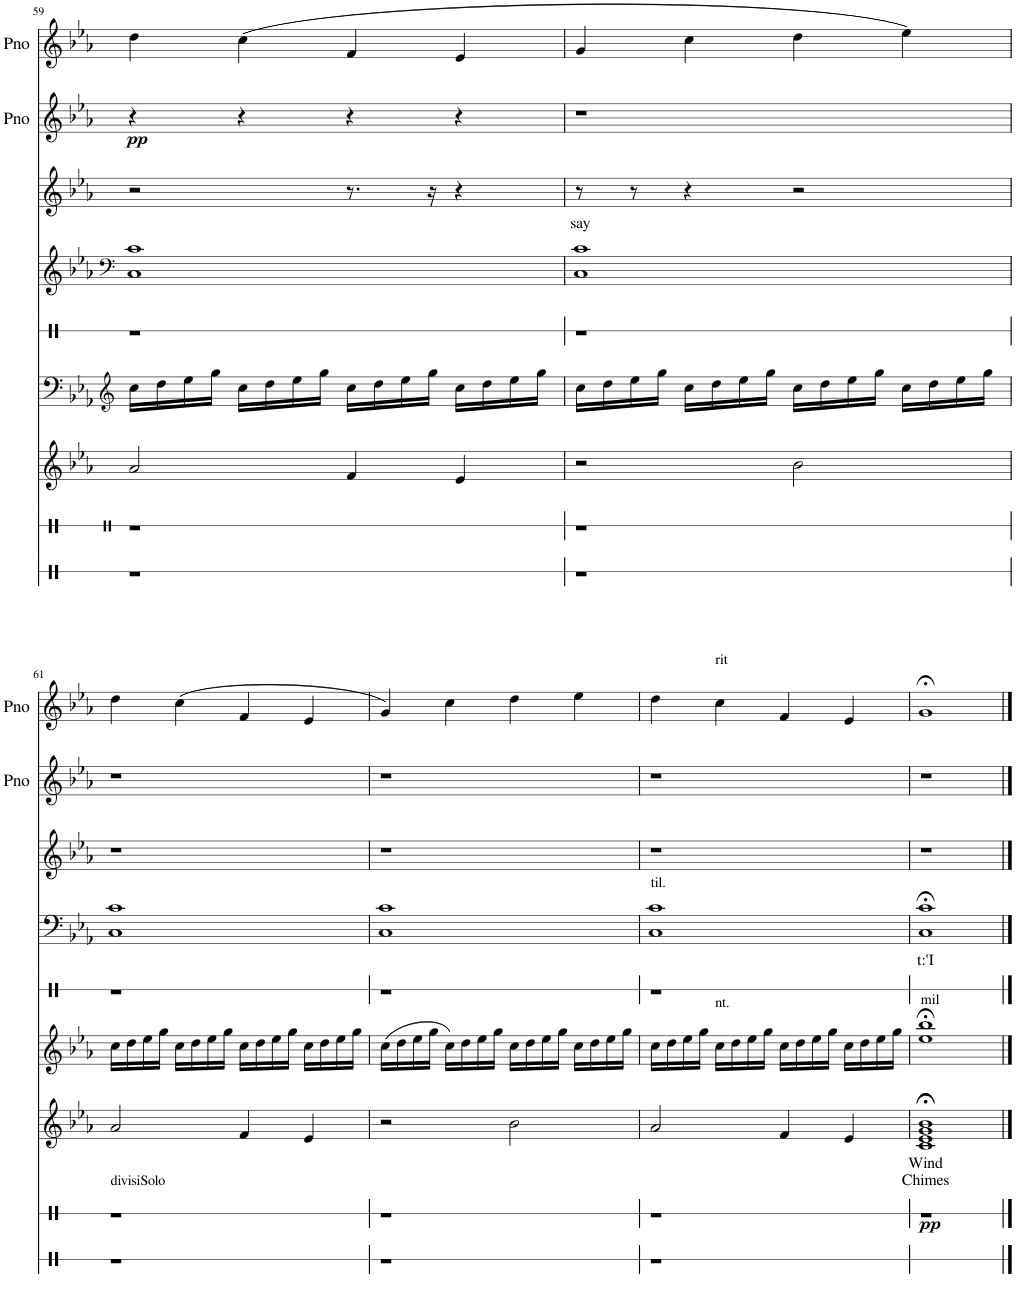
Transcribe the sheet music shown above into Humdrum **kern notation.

**kern	**kern	**dynam	**kern	**text	**text	**kern	**kern	**kern	**text	**kern	**text	**kern	**dynam	**kern
*part9	*part8	*part8	*part7	*part7	*part7	*part6	*part5	*part4	*part4	*part3	*part3	*part2	*part2	*part1
*staff9	*staff8	*staff8	*staff7	*staff7	*staff7	*staff6	*staff5	*staff4	*staff4	*staff3	*staff3	*staff2	*staff2	*staff1
*I"Crash Cymbal 2	*I"Hi Bongo	*	*I"Piano	*	*	*I"Piano	*I"High Agogo	*I"Piano	*	*I"Piano	*	*I"Piano	*	*I"Piano
*	*	*	*I'Pno	*	*	*I'Pno	*	*I'Pno	*	*I'Pno	*	*I'Pno	*	*I'Pno
!!LO:PB:g=z
*clefX	*clefX	*	*clefG2	*	*	*clefG2	*clefG2	*clefF4	*	*clefG2	*	*clefG2	*	*clefG2
*k[b-e-a-]	*k[b-e-a-]	*	*k[b-e-a-]	*	*	*k[b-e-a-]	*k[b-e-a-]	*k[b-e-a-]	*	*k[b-e-a-]	*	*k[b-e-a-]	*	*k[b-e-a-]
*	*	*	*	*	*	*	*	*	*	*	*	*M4/4	*	*M4/4
=59	=59	=59	=59	=59	=59	=59	=59	=59	=59	=59	=59	=59	=59	=59
!	!	!	!	!	!	!	!	!	!	!	!	!	!LO:DY:b	!
1r	1r	.	2a-/	.	.	16cc\LL	1r	1C 1c	.	2r	.	4r	pp	4dd\
.	.	.	.	.	.	16dd\	.	.	.	.	.	.	.	.
.	.	.	.	.	.	16ee-\	.	.	.	.	.	.	.	.
.	.	.	.	.	.	16gg\JJ	.	.	.	.	.	.	.	.
.	.	.	.	.	.	16cc\LL	.	.	.	.	.	4r	.	(4cc\
.	.	.	.	.	.	16dd\	.	.	.	.	.	.	.	.
.	.	.	.	.	.	16ee-\	.	.	.	.	.	.	.	.
.	.	.	.	.	.	16gg\JJ	.	.	.	.	.	.	.	.
.	.	.	4f/	.	.	16cc\LL	.	.	.	8.r	.	4r	.	4f/
.	.	.	.	.	.	16dd\	.	.	.	.	.	.	.	.
.	.	.	.	.	.	16ee-\	.	.	.	.	.	.	.	.
.	.	.	.	.	.	16gg\JJ	.	.	.	16r	.	.	.	.
.	.	.	4e-/	.	.	16cc\LL	.	.	.	4r	.	4r	.	4e-/
.	.	.	.	.	.	16dd\	.	.	.	.	.	.	.	.
.	.	.	.	.	.	16ee-\	.	.	.	.	.	.	.	.
.	.	.	.	.	.	16gg\JJ	.	.	.	.	.	.	.	.
=60	=60	=60	=60	=60	=60	=60	=60	=60	=60	=60	=60	=60	=60	=60
!	!	!	!	!	!	!	!	!	!	!	!LO:LY:b	!	!	!
1r	1r	.	2r	.	.	16cc\LL	1r	1C 1c	.	8r	say	1r	.	4g/
.	.	.	.	.	.	16dd\	.	.	.	.	.	.	.	.
.	.	.	.	.	.	16ee-\	.	.	.	8r	.	.	.	.
.	.	.	.	.	.	16gg\JJ	.	.	.	.	.	.	.	.
.	.	.	.	.	.	16cc\LL	.	.	.	4r	.	.	.	4cc\
.	.	.	.	.	.	16dd\	.	.	.	.	.	.	.	.
.	.	.	.	.	.	16ee-\	.	.	.	.	.	.	.	.
.	.	.	.	.	.	16gg\JJ	.	.	.	.	.	.	.	.
.	.	.	2b-\	.	.	16cc\LL	.	.	.	2r	.	.	.	4dd\
.	.	.	.	.	.	16dd\	.	.	.	.	.	.	.	.
.	.	.	.	.	.	16ee-\	.	.	.	.	.	.	.	.
.	.	.	.	.	.	16gg\JJ	.	.	.	.	.	.	.	.
.	.	.	.	.	.	16cc\LL	.	.	.	.	.	.	.	4ee-\)
.	.	.	.	.	.	16dd\	.	.	.	.	.	.	.	.
.	.	.	.	.	.	16ee-\	.	.	.	.	.	.	.	.
.	.	.	.	.	.	16gg\JJ	.	.	.	.	.	.	.	.
!!LO:LB:g=z
=61	=61	=61	=61	=61	=61	=61	=61	=61	=61	=61	=61	=61	=61	=61
!	!LO:TX:a:t=divisiSolo	!	!	!	!	!	!	!	!	!	!	!	!	!
1r	1r	.	2a-/	.	.	16cc\LL	1r	1C 1c	.	1r	.	1r	.	4dd\
.	.	.	.	.	.	16dd\	.	.	.	.	.	.	.	.
.	.	.	.	.	.	16ee-\	.	.	.	.	.	.	.	.
.	.	.	.	.	.	16gg\JJ	.	.	.	.	.	.	.	.
.	.	.	.	.	.	16cc\LL	.	.	.	.	.	.	.	(4cc\
.	.	.	.	.	.	16dd\	.	.	.	.	.	.	.	.
.	.	.	.	.	.	16ee-\	.	.	.	.	.	.	.	.
.	.	.	.	.	.	16gg\JJ	.	.	.	.	.	.	.	.
.	.	.	4f/	.	.	16cc\LL	.	.	.	.	.	.	.	4f/
.	.	.	.	.	.	16dd\	.	.	.	.	.	.	.	.
.	.	.	.	.	.	16ee-\	.	.	.	.	.	.	.	.
.	.	.	.	.	.	16gg\JJ	.	.	.	.	.	.	.	.
.	.	.	4e-/	.	.	16cc\LL	.	.	.	.	.	.	.	4e-/
.	.	.	.	.	.	16dd\	.	.	.	.	.	.	.	.
.	.	.	.	.	.	16ee-\	.	.	.	.	.	.	.	.
.	.	.	.	.	.	16gg\JJ	.	.	.	.	.	.	.	.
=62	=62	=62	=62	=62	=62	=62	=62	=62	=62	=62	=62	=62	=62	=62
1r	1r	.	2r	.	.	(16cc\LL	1r	1C 1c	.	1r	.	1r	.	4g/)
.	.	.	.	.	.	16dd\	.	.	.	.	.	.	.	.
.	.	.	.	.	.	16ee-\	.	.	.	.	.	.	.	.
.	.	.	.	.	.	16gg\JJ	.	.	.	.	.	.	.	.
.	.	.	.	.	.	16cc\LL)	.	.	.	.	.	.	.	4cc\
.	.	.	.	.	.	16dd\	.	.	.	.	.	.	.	.
.	.	.	.	.	.	16ee-\	.	.	.	.	.	.	.	.
.	.	.	.	.	.	16gg\JJ	.	.	.	.	.	.	.	.
.	.	.	2b-\	.	.	16cc\LL	.	.	.	.	.	.	.	4dd\
.	.	.	.	.	.	16dd\	.	.	.	.	.	.	.	.
.	.	.	.	.	.	16ee-\	.	.	.	.	.	.	.	.
.	.	.	.	.	.	16gg\JJ	.	.	.	.	.	.	.	.
.	.	.	.	.	.	16cc\LL	.	.	.	.	.	.	.	4ee-\
.	.	.	.	.	.	16dd\	.	.	.	.	.	.	.	.
.	.	.	.	.	.	16ee-\	.	.	.	.	.	.	.	.
.	.	.	.	.	.	16gg\JJ	.	.	.	.	.	.	.	.
=63	=63	=63	=63	=63	=63	=63	=63	=63	=63	=63	=63	=63	=63	=63
!	!	!	!	!	!	!	!	!LO:TX:a:t=til.	!	!	!	!	!	!
1r	1r	.	2a-/	.	.	16cc\LL	1r	1C 1c	.	1r	.	1r	.	4dd\
.	.	.	.	.	.	16dd\	.	.	.	.	.	.	.	.
.	.	.	.	.	.	16ee-\	.	.	.	.	.	.	.	.
.	.	.	.	.	.	16gg\JJ	.	.	.	.	.	.	.	.
!	!	!	!	!	!	!	!	!	!	!	!	!	!	!LO:TX:a:t=rit
!	!	!	!	!	!	!LO:TX:a:t=nt.	!	!	!	!	!	!	!	!
.	.	.	.	.	.	16cc\LL	.	.	.	.	.	.	.	4cc\
.	.	.	.	.	.	16dd\	.	.	.	.	.	.	.	.
.	.	.	.	.	.	16ee-\	.	.	.	.	.	.	.	.
.	.	.	.	.	.	16gg\JJ	.	.	.	.	.	.	.	.
.	.	.	4f/	.	.	16cc\LL	.	.	.	.	.	.	.	4f/
.	.	.	.	.	.	16dd\	.	.	.	.	.	.	.	.
.	.	.	.	.	.	16ee-\	.	.	.	.	.	.	.	.
.	.	.	.	.	.	16gg\JJ	.	.	.	.	.	.	.	.
.	.	.	4e-/	.	.	16cc\LL	.	.	.	.	.	.	.	4e-/
.	.	.	.	.	.	16dd\	.	.	.	.	.	.	.	.
.	.	.	.	.	.	16ee-\	.	.	.	.	.	.	.	.
.	.	.	.	.	.	16gg\JJ	.	.	.	.	.	.	.	.
=64	=64	=64	=64	=64	=64	=64	=64	=64	=64	=64	=64	=64	=64	=64
!	!	!	!	!	!	!LO:TX:a:t=mil	!	!	!	!	!	!	!	!
!	!	!LO:DY:b	!	!LO:LY:b	!LO:LY:b	!	!	!	!LO:LY:b	!	!	!	!	!
1ryy	1r	pp	1c;< 1e-;< 1g;< 1b-;<	Wind	Chimes	1ee-;< 1bb-;<	1ryy	1C;< 1c;<	t:'I	1r	.	1r	.	1g;<
==	==	==	==	==	==	==	==	==	==	==	==	==	==	==
*-	*-	*-	*-	*-	*-	*-	*-	*-	*-	*-	*-	*-	*-	*-
